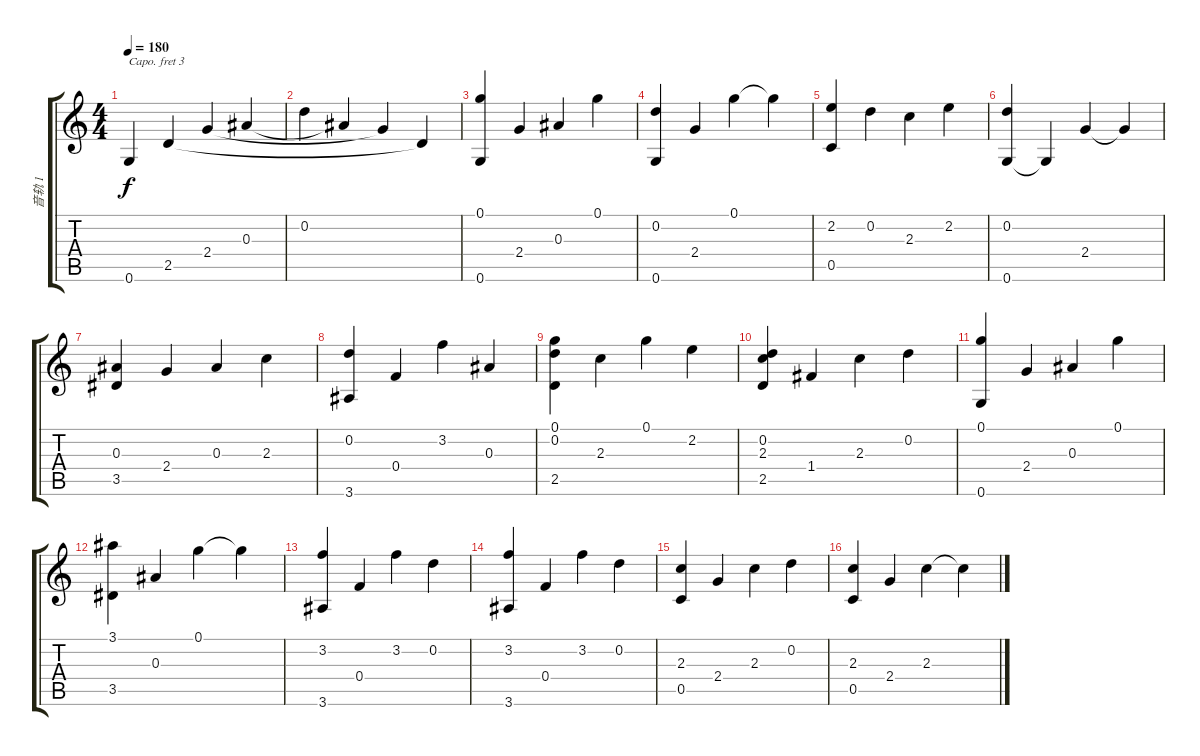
\track ("音轨 1" "音轨 1") {instrument acousticguitarsteel}
\staff {score tabs}
\capo 3
\tuning (E4 B3 G3 D3 A2 E2) {hide}
\ts (4 4)
\tempo 180
\clef g2
\ks c
0.6.4{dy f} 2.5.4 2.4.4 0.3.4 |
0.2.4 0.3{t}.4 2.4{t}.4 2.5{t}.4 |
(0.1 0.6).4 2.4.4 0.3.4 0.1.4 |
(0.2 0.6).4 2.4.4 0.1.4 0.1{t}.4 |
(2.2 0.5).4 0.2.4 2.3.4 2.2.4 |
(0.2 0.6).4 0.6{t}.4 2.4.4 2.4{t}.4 |
(0.3 3.5).4 2.4.4 0.3.4 2.3.4 |
(0.2 3.6).4 0.4.4 3.2.4 0.3.4 |
(0.1 0.2 2.5).4 2.3.4 0.1.4 2.2.4 |
(0.2 2.3 2.5).4 1.4.4 2.3.4 0.2.4 |
(0.1 0.6).4 2.4.4 0.3.4 0.1.4 |
(3.1 3.5).4 0.3.4 0.1.4 0.1{t}.4 |
(3.2 3.6).4 0.4.4 3.2.4 0.2.4 |
(3.2 3.6).4 0.4.4 3.2.4 0.2.4 |
(2.3 0.5).4 2.4.4 2.3.4 0.2.4 |
(2.3 0.5).4 2.4.4 2.3.4 2.3{t}.4
